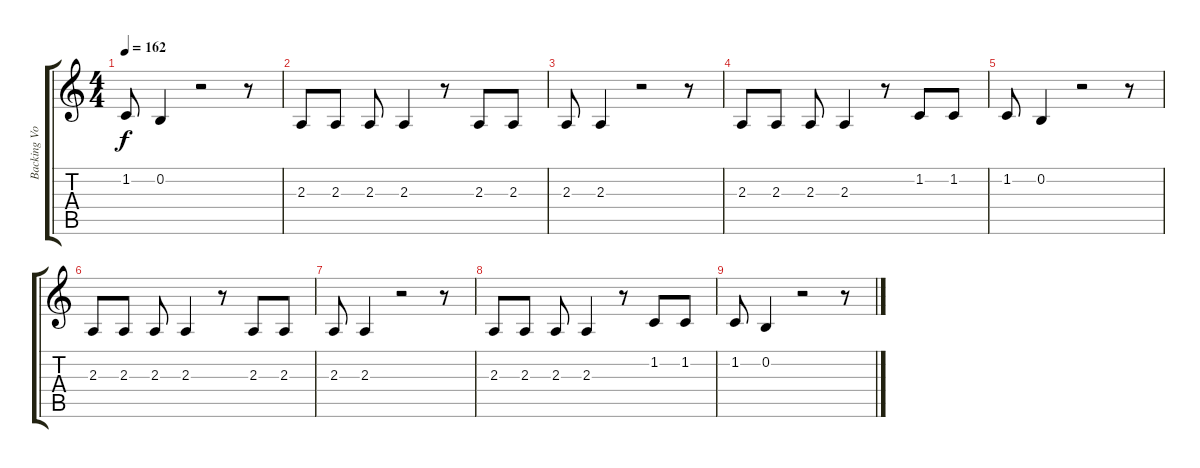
\track ("Backing Vocals" "Backing Vo") {instrument lead2sawtooth}
\staff {score tabs}
\tuning (E4 B3 G3 D3 A2 E2) {hide}
\ts (4 4)
\tempo 162
\clef g2
\ks c
1.2.8{dy f} 0.2.4 r.2 r.8 |
2.3.8 2.3.8 2.3.8 2.3.4 r.8 2.3.8 2.3.8 |
2.3.8 2.3.4 r.2 r.8 |
2.3.8 2.3.8 2.3.8 2.3.4 r.8 1.2.8 1.2.8 |
1.2.8 0.2.4 r.2 r.8 |
2.3.8 2.3.8 2.3.8 2.3.4 r.8 2.3.8 2.3.8 |
2.3.8 2.3.4 r.2 r.8 |
2.3.8 2.3.8 2.3.8 2.3.4 r.8 1.2.8 1.2.8 |
1.2.8 0.2.4 r.2 r.8
